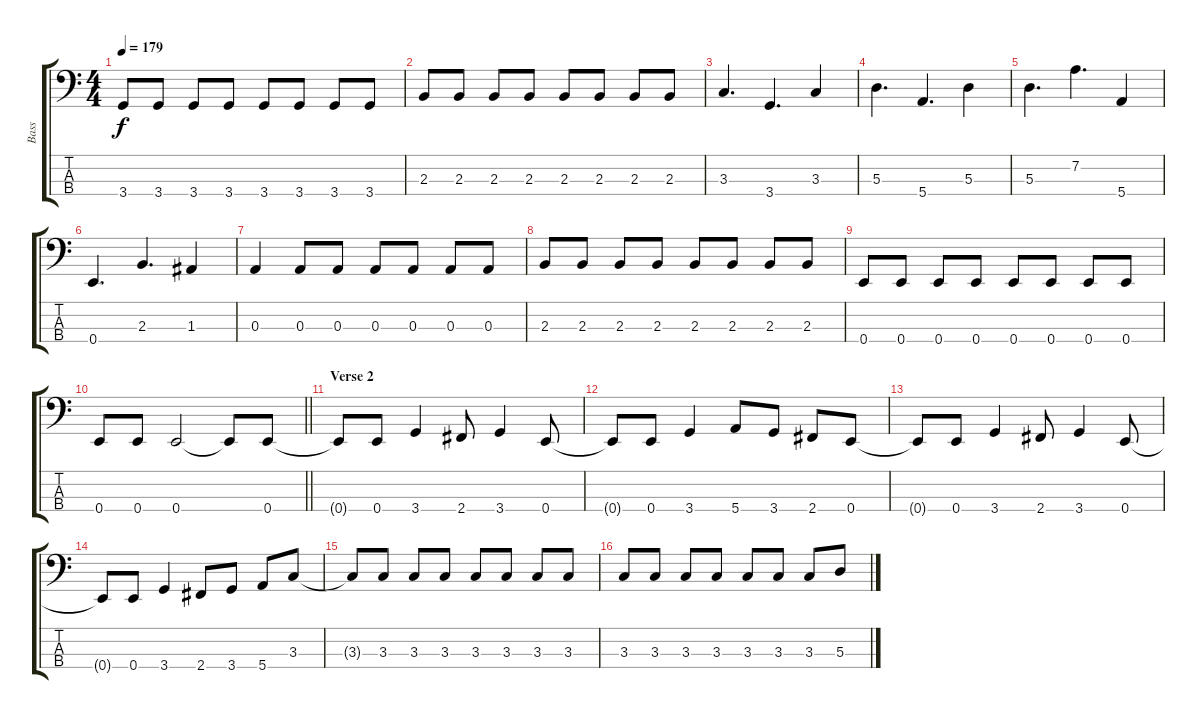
\track ("Bass" "Bass") {instrument electricbasspick}
\staff {score tabs}
\tuning (G2 D2 A1 E1) {hide}
\ts (4 4)
\tempo 179
\clef f4
\ks c
3.4.8{dy f} 3.4.8 3.4.8 3.4.8 3.4.8 3.4.8 3.4.8 3.4.8 |
2.3.8 2.3.8 2.3.8 2.3.8 2.3.8 2.3.8 2.3.8 2.3.8 |
3.3.4{d} 3.4.4{d} 3.3.4 |
5.3.4{d} 5.4.4{d} 5.3.4 |
5.3.4{d} 7.2.4{d} 5.4.4 |
0.4.4{d} 2.3.4{d} 1.3.4 |
0.3.4 0.3.8 0.3.8 0.3.8 0.3.8 0.3.8 0.3.8 |
2.3.8 2.3.8 2.3.8 2.3.8 2.3.8 2.3.8 2.3.8 2.3.8 |
0.4.8 0.4.8 0.4.8 0.4.8 0.4.8 0.4.8 0.4.8 0.4.8 |
\barLineRight lightlight
0.4.8 0.4.8 0.4.2 0.4{t}.8 0.4.8 |
\section ("" "Verse 2")
0.4{t}.8 0.4.8 3.4.4 2.4.8 3.4.4 0.4.8 |
0.4{t}.8 0.4.8 3.4.4 5.4.8 3.4.8 2.4.8 0.4.8 |
0.4{t}.8 0.4.8 3.4.4 2.4.8 3.4.4 0.4.8 |
0.4{t}.8 0.4.8 3.4.4 2.4.8 3.4.8 5.4.8 3.3.8 |
3.3{t}.8 3.3.8 3.3.8 3.3.8 3.3.8 3.3.8 3.3.8 3.3.8 |
3.3.8 3.3.8 3.3.8 3.3.8 3.3.8 3.3.8 3.3.8 5.3.8
